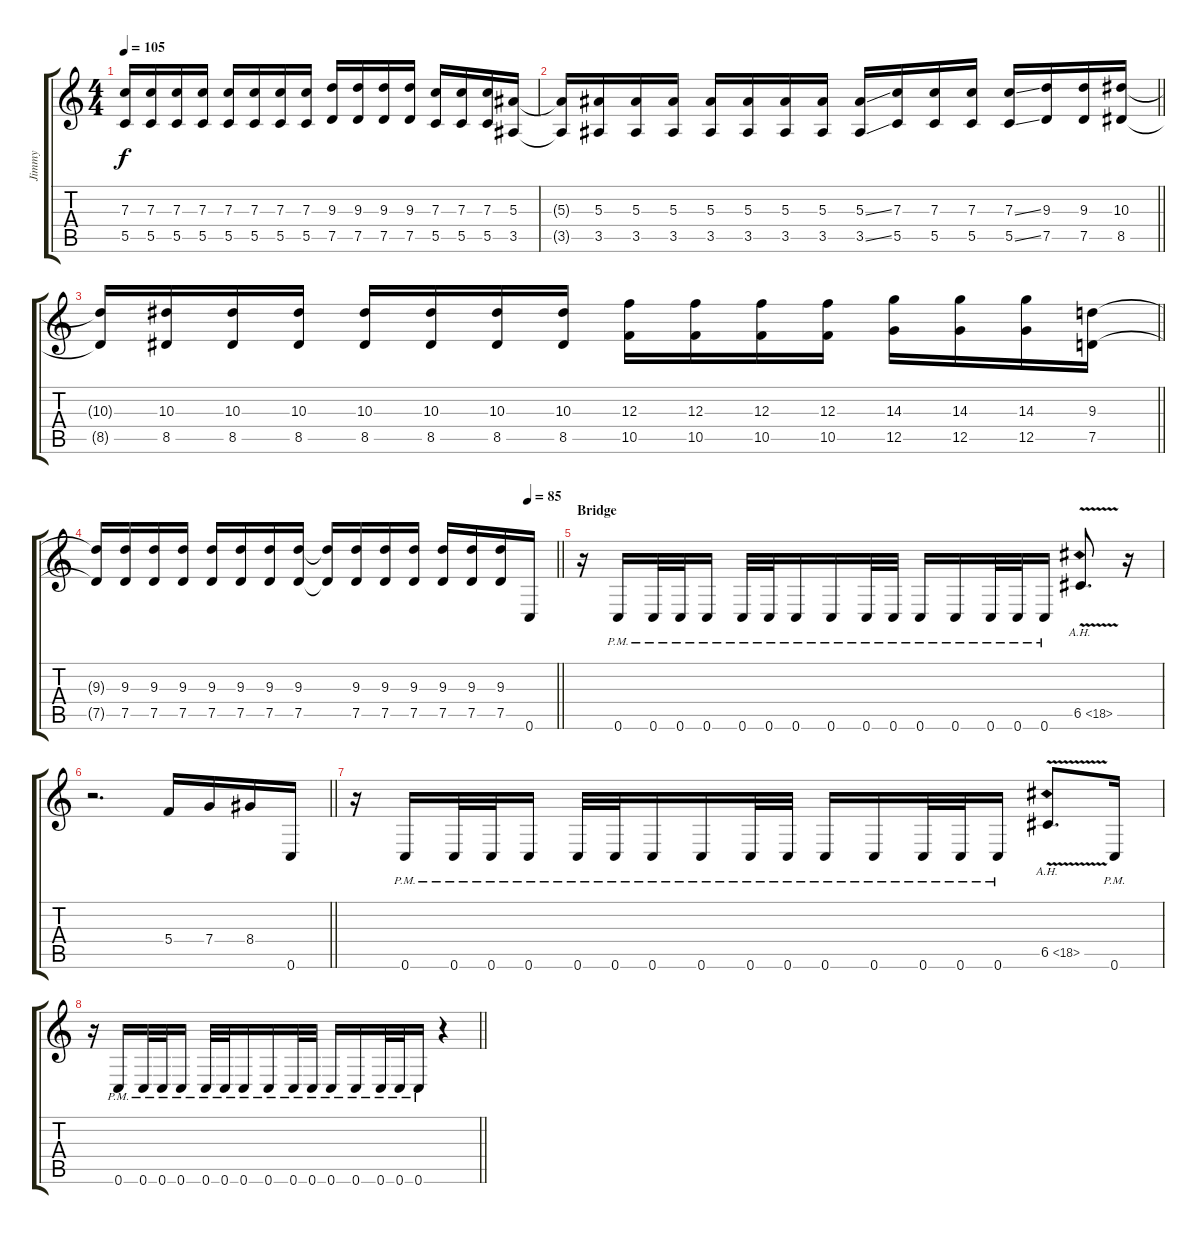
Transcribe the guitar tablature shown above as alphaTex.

\track ("Jimmy" "Jimmy") {instrument overdrivenguitar}
\staff {score tabs}
\tuning (D4 A3 F3 C3 G2 C2) {hide}
\ts (4 4)
\tempo 105
\clef g2
\ks c
(7.3{t} 5.5{t}).16{dy f} (7.3 5.5).16 (7.3 5.5).16 (7.3 5.5).16 (7.3 5.5).16 (7.3 5.5).16 (7.3 5.5).16 (7.3 5.5).16 (9.3 7.5).16 (9.3 7.5).16 (9.3 7.5).16 (9.3 7.5).16 (7.3 5.5).16 (7.3 5.5).16 (7.3 5.5).16 (5.3 3.5).16 |
\barLineRight lightlight
(5.3{t} 3.5{t}).16 (5.3 3.5).16 (5.3 3.5).16 (5.3 3.5).16 (5.3 3.5).16 (5.3 3.5).16 (5.3 3.5).16 (5.3 3.5).16 (5.3{ss} 3.5{ss}).16 (7.3 5.5).16 (7.3 5.5).16 (7.3 5.5).16 (7.3{ss} 5.5{ss}).16 (9.3 7.5).16 (9.3 7.5).16 (10.3 8.5).16 |
\section ("" "")
\barLineRight lightlight
(10.3{t} 8.5{t}).16 (10.3 8.5).16 (10.3 8.5).16 (10.3 8.5).16 (10.3 8.5).16 (10.3 8.5).16 (10.3 8.5).16 (10.3 8.5).16 (12.3 10.5).16 (12.3 10.5).16 (12.3 10.5).16 (12.3 10.5).16 (14.3 12.5).16 (14.3 12.5).16 (14.3 12.5).16 (9.3 7.5).16 |
\tempo (85 0.9375)
\barLineRight lightlight
(9.3{t} 7.5{t}).16 (9.3 7.5).16 (9.3 7.5).16 (9.3 7.5).16 (9.3 7.5).16 (9.3 7.5).16 (9.3 7.5).16 (9.3 7.5).16 (9.3{t} 7.5{t}).16 (9.3 7.5).16 (9.3 7.5).16 (9.3 7.5).16 (9.3 7.5).16 (9.3 7.5).16 (9.3 7.5).16 0.6.16 |
\section ("" "Bridge")
r.16 0.6{pm}.16 0.6{pm}.32 0.6{pm}.32 0.6{pm}.16 0.6{pm}.32 0.6{pm}.32 0.6{pm}.16 0.6{pm}.16 0.6{pm}.32 0.6{pm}.32 0.6{pm}.16 0.6{pm}.16 0.6{pm}.32 0.6{pm}.32 0.6{pm}.16 6.5{ah 12 v}.8{d} r.16 |
\barLineRight lightlight
r.2{d} 5.4.16 7.4.16 8.4.16 0.6.16 |
r.16 0.6{pm}.16 0.6{pm}.32 0.6{pm}.32 0.6{pm}.16 0.6{pm}.32 0.6{pm}.32 0.6{pm}.16 0.6{pm}.16 0.6{pm}.32 0.6{pm}.32 0.6{pm}.16 0.6{pm}.16 0.6{pm}.32 0.6{pm}.32 0.6{pm}.16 6.5{ah 12 v}.8{d} 0.6{pm}.16 |
\barLineRight lightlight
r.16 0.6{pm}.16 0.6{pm}.32 0.6{pm}.32 0.6{pm}.16 0.6{pm}.32 0.6{pm}.32 0.6{pm}.16 0.6{pm}.16 0.6{pm}.32 0.6{pm}.32 0.6{pm}.16 0.6{pm}.16 0.6{pm}.32 0.6{pm}.32 0.6{pm}.16 r.4
